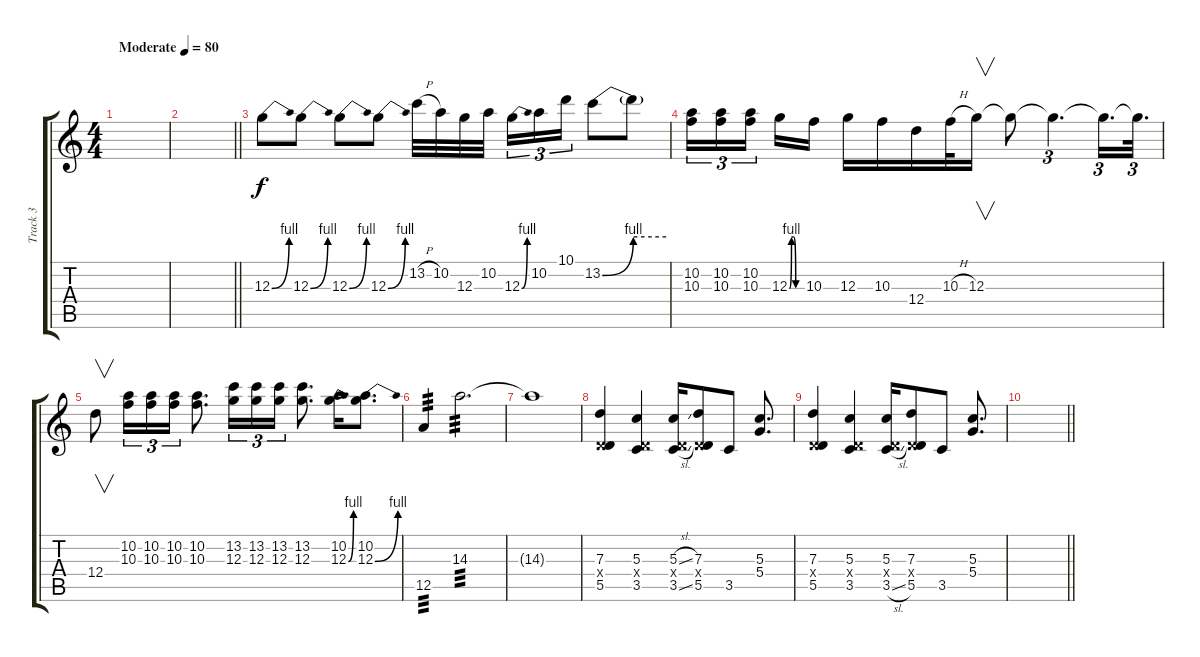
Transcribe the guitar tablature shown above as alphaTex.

\track ("Track 3" "Track 3") {instrument distortionguitar}
\staff {score tabs}
\tuning (E4 B3 G3 D3 A2 E2) {hide}
\ts (4 4)
\tempo (80 "Moderate")
\clef g2
\ks aminor
|
\barLineRight lightlight
|
12.3{be (bend 0 0 60 4)}.8 12.3{be (bend 0 0 60 4)}.8 12.3{be (bend 0 0 60 4)}.8 12.3{be (bend 0 0 60 4)}.8 13.2{h}.32 10.2.32 12.3.32 10.2.32{beam splitsecondary} 12.3{be (bend 0 0 60 4)}.16{tu (3 2)} 10.2.16{tu (3 2)} 10.1.16{tu (3 2)} 13.2{be (bend 0 0 60 4)}.8 13.2{be (hold 0 4 60 4) t}.8 |
(10.2 10.3).16{tu (3 2)} (10.2 10.3).16{tu (3 2)} (10.2 10.3).16{tu (3 2) beam splitsecondary} 12.3{be (custom 0 0 10 4 20 4 30 0 60 0)}.16 10.3.16 12.3.16 10.3.16 12.4.16 10.3{h}.32 12.3.16{v} 12.3{t}.8 12.3{t}.4{d tu (3 2)} 12.3{t}.16{d tu (3 2)} 12.3{t}.32{d tu (3 2)} |
12.4.8{v} (10.2 10.3).16{tu (3 2)} (10.2 10.3).16{tu (3 2)} (10.2 10.3).16{tu (3 2)} (10.2 10.3).8{d} (13.2 12.3).16{tu (3 2)} (13.2 12.3).16{tu (3 2)} (13.2 12.3).16{tu (3 2)} (13.2 12.3).8{d} (10.2 12.3{be (bend 0 0 60 4)}).16 (10.2 12.3{be (bend 0 0 60 4)}).8{d} |
12.5.4{tp 3} 14.3.2{d tp 3} |
14.3{t}.1 |
(7.3 0.4{x} 5.5).4 (5.3 0.4{x} 3.5).4 (5.3{sl} 0.4{x} 3.5{sl}).16 (7.3 0.4{x} 5.5).8 3.5.8 (5.3 5.4).8{d} |
(7.3 0.4{x} 5.5).4 (5.3 0.4{x} 3.5).4 (5.3 0.4{x} 3.5{sl}).16 (7.3 0.4{x} 5.5).8 3.5.8 (5.3 5.4).8{d} |
\barLineRight lightlight
